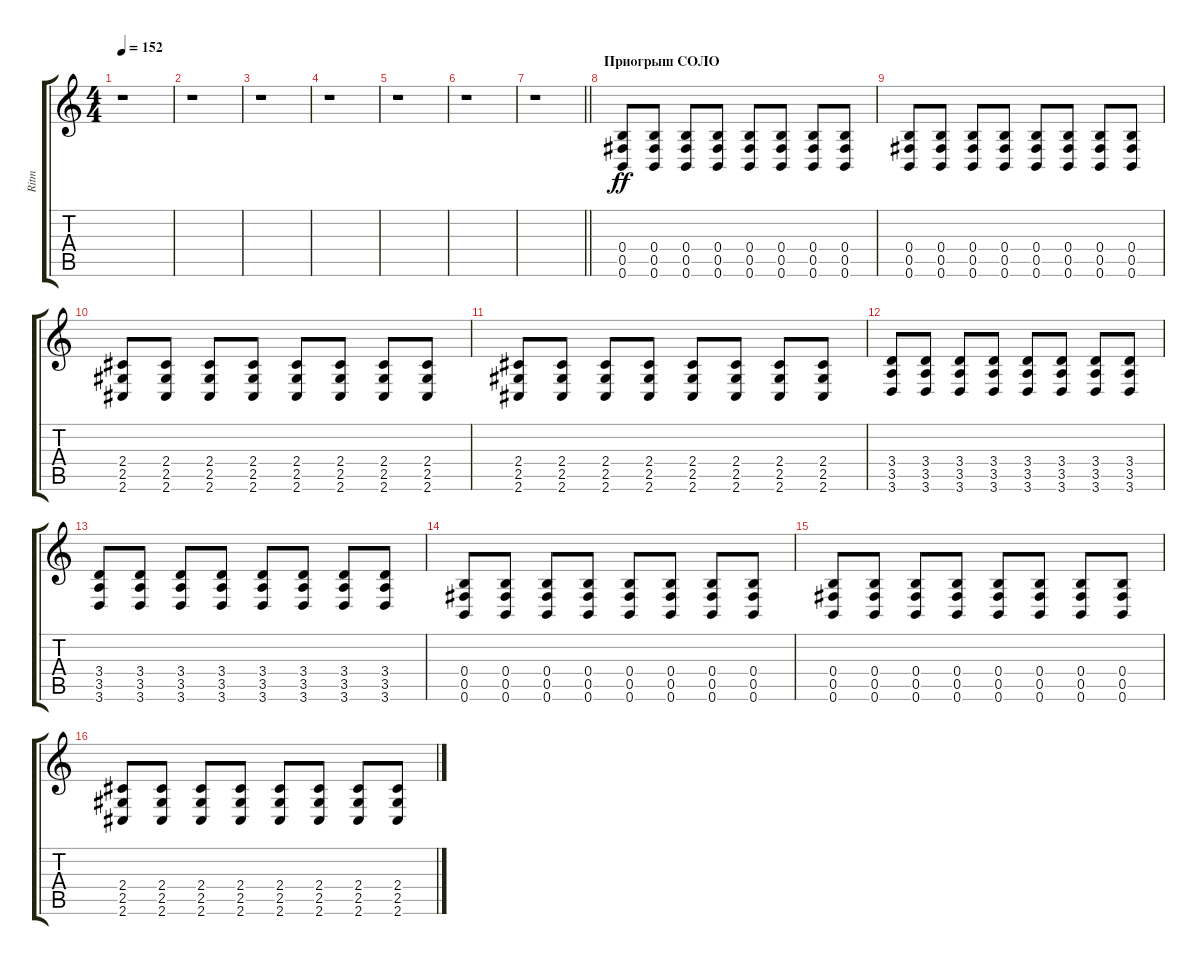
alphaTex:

\track ("Ritm" "Ritm") {instrument distortionguitar}
\staff {score tabs}
\tuning (Db4 Ab3 E3 B2 Gb2 B1) {hide}
\ts (4 4)
\tempo 152
\clef g2
\ks c
r.1{dy f} |
r.1 |
r.1 |
r.1 |
r.1 |
r.1 |
\barLineRight lightlight
r.1 |
\section ("" "Приогрыш СОЛО")
(0.4 0.5 0.6).8{dy ff} (0.4 0.5 0.6).8 (0.4 0.5 0.6).8 (0.4 0.5 0.6).8 (0.4 0.5 0.6).8 (0.4 0.5 0.6).8 (0.4 0.5 0.6).8 (0.4 0.5 0.6).8 |
(0.4 0.5 0.6).8 (0.4 0.5 0.6).8 (0.4 0.5 0.6).8 (0.4 0.5 0.6).8 (0.4 0.5 0.6).8 (0.4 0.5 0.6).8 (0.4 0.5 0.6).8 (0.4 0.5 0.6).8 |
(2.4 2.5 2.6).8 (2.4 2.5 2.6).8 (2.4 2.5 2.6).8 (2.4 2.5 2.6).8 (2.4 2.5 2.6).8 (2.4 2.5 2.6).8 (2.4 2.5 2.6).8 (2.4 2.5 2.6).8 |
(2.4 2.5 2.6).8 (2.4 2.5 2.6).8 (2.4 2.5 2.6).8 (2.4 2.5 2.6).8 (2.4 2.5 2.6).8 (2.4 2.5 2.6).8 (2.4 2.5 2.6).8 (2.4 2.5 2.6).8 |
(3.4 3.5 3.6).8 (3.4 3.5 3.6).8 (3.4 3.5 3.6).8 (3.4 3.5 3.6).8 (3.4 3.5 3.6).8 (3.4 3.5 3.6).8 (3.4 3.5 3.6).8 (3.4 3.5 3.6).8 |
(3.4 3.5 3.6).8 (3.4 3.5 3.6).8 (3.4 3.5 3.6).8 (3.4 3.5 3.6).8 (3.4 3.5 3.6).8 (3.4 3.5 3.6).8 (3.4 3.5 3.6).8 (3.4 3.5 3.6).8 |
(0.4 0.5 0.6).8 (0.4 0.5 0.6).8 (0.4 0.5 0.6).8 (0.4 0.5 0.6).8 (0.4 0.5 0.6).8 (0.4 0.5 0.6).8 (0.4 0.5 0.6).8 (0.4 0.5 0.6).8 |
(0.4 0.5 0.6).8 (0.4 0.5 0.6).8 (0.4 0.5 0.6).8 (0.4 0.5 0.6).8 (0.4 0.5 0.6).8 (0.4 0.5 0.6).8 (0.4 0.5 0.6).8 (0.4 0.5 0.6).8 |
(2.4 2.5 2.6).8 (2.4 2.5 2.6).8 (2.4 2.5 2.6).8 (2.4 2.5 2.6).8 (2.4 2.5 2.6).8 (2.4 2.5 2.6).8 (2.4 2.5 2.6).8 (2.4 2.5 2.6).8
